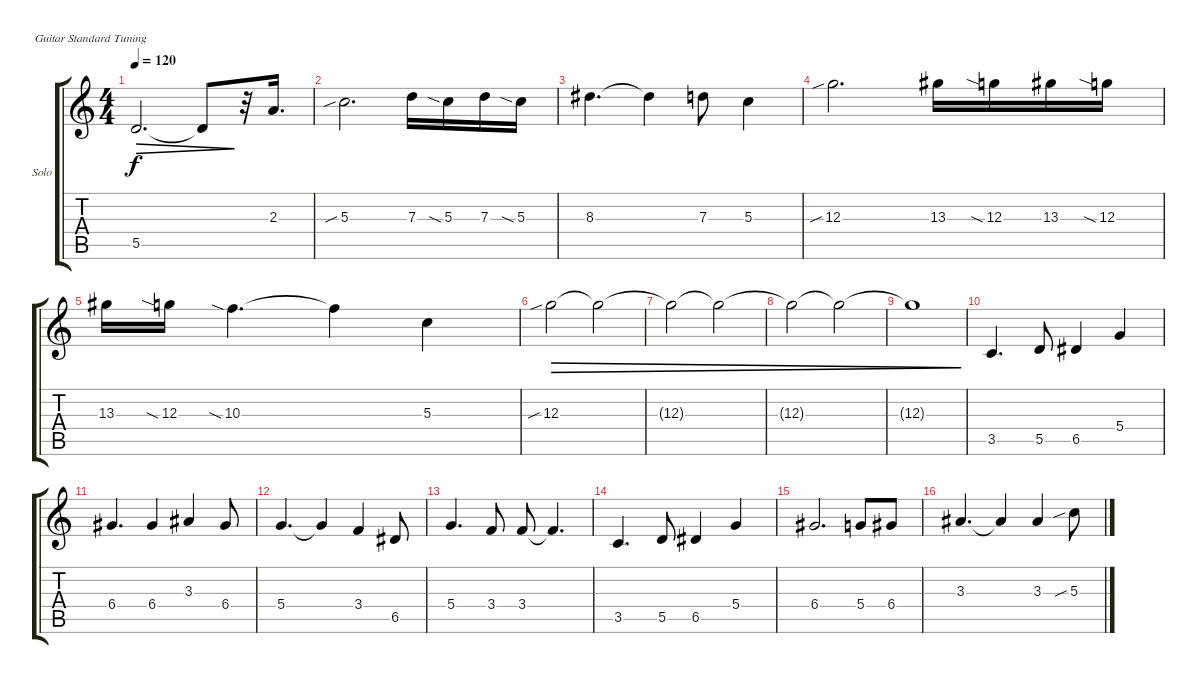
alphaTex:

\defaultSystemsLayout 4
\bracketExtendMode groupsimilarinstruments
\firstSystemTrackNameOrientation horizontal
\otherSystemsTrackNameOrientation horizontal
\track ("Solo" "Solo") {instrument distortionguitar}
\staff {score tabs}
\tuning (E4 B3 G3 D3 A2 E2)
\ts (4 4)
\tempo 120
\clef g2
\ks c
5.5{t}.2{d dec dy f} 5.5{t}.8{dec} r.32 2.3.16{d} |
5.3{sib}.2{d} 7.3.16 5.3{sia}.16 7.3.16 5.3{sia}.16 |
8.3.4{d} 8.3{t}.4 7.3.8 5.3.4 |
12.3{sib}.2{d} 13.3.16 12.3{sia}.16 13.3.16 12.3{sia}.16 |
13.3.16 12.3{sia}.16 10.3{sia}.4{d} 10.3{t}.4 5.3.4 |
12.3{sib}.2{dec} 12.3{t}.2{dec} |
12.3{t}.2{dec} 12.3{t}.2{dec} |
12.3{t}.2{dec} 12.3{t}.2{dec} |
12.3{t}.1{dec} |
3.5.4{d} 5.5.8 6.5.4 5.4.4 |
6.4.4{d} 6.4.4 3.3.4 6.4.8 |
5.4.4{d} 5.4{t}.4 3.4.4 6.5.8 |
5.4.4{d} 3.4.8 3.4.8 3.4{t}.4{d} |
3.5.4{d} 5.5.8 6.5.4 5.4.4 |
6.4.2{d} 5.4.8 6.4.8 |
3.3.4{d} 3.3{t}.4 3.3.4 5.3{sib}.8
